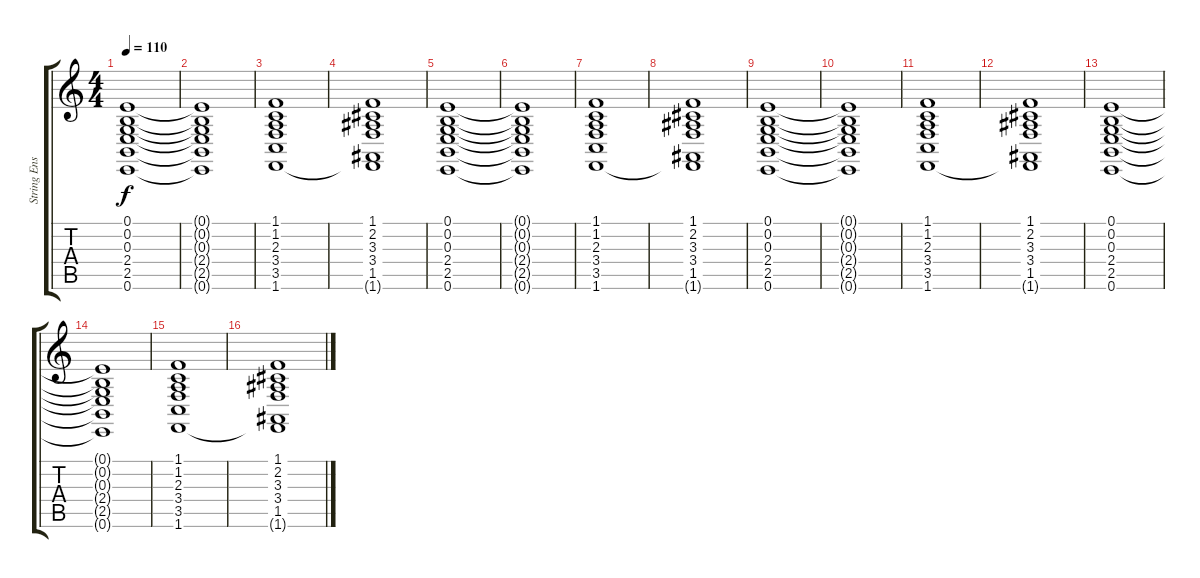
\track ("String Ensemble" "String Ens") {instrument stringensemble2}
\staff {score tabs}
\tuning (E4 B3 G3 D3 A2 E2) {hide}
\ts (4 4)
\tempo 110
\clef g2
\ks c
(0.1 0.2 0.3 2.4 2.5 0.6).1{dy f volume 12} |
(0.1{t} 0.2{t} 0.3{t} 2.4{t} 2.5{t} 0.6{t}).1 |
(1.1 1.2 2.3 3.4 3.5 1.6).1 |
(1.1 2.2 3.3 3.4 1.5 1.6{t}).1 |
(0.1 0.2 0.3 2.4 2.5 0.6).1 |
(0.1{t} 0.2{t} 0.3{t} 2.4{t} 2.5{t} 0.6{t}).1 |
(1.1 1.2 2.3 3.4 3.5 1.6).1 |
(1.1 2.2 3.3 3.4 1.5 1.6{t}).1 |
(0.1 0.2 0.3 2.4 2.5 0.6).1 |
(0.1{t} 0.2{t} 0.3{t} 2.4{t} 2.5{t} 0.6{t}).1 |
(1.1 1.2 2.3 3.4 3.5 1.6).1 |
(1.1 2.2 3.3 3.4 1.5 1.6{t}).1 |
(0.1 0.2 0.3 2.4 2.5 0.6).1 |
(0.1{t} 0.2{t} 0.3{t} 2.4{t} 2.5{t} 0.6{t}).1 |
(1.1 1.2 2.3 3.4 3.5 1.6).1 |
(1.1 2.2 3.3 3.4 1.5 1.6{t}).1
